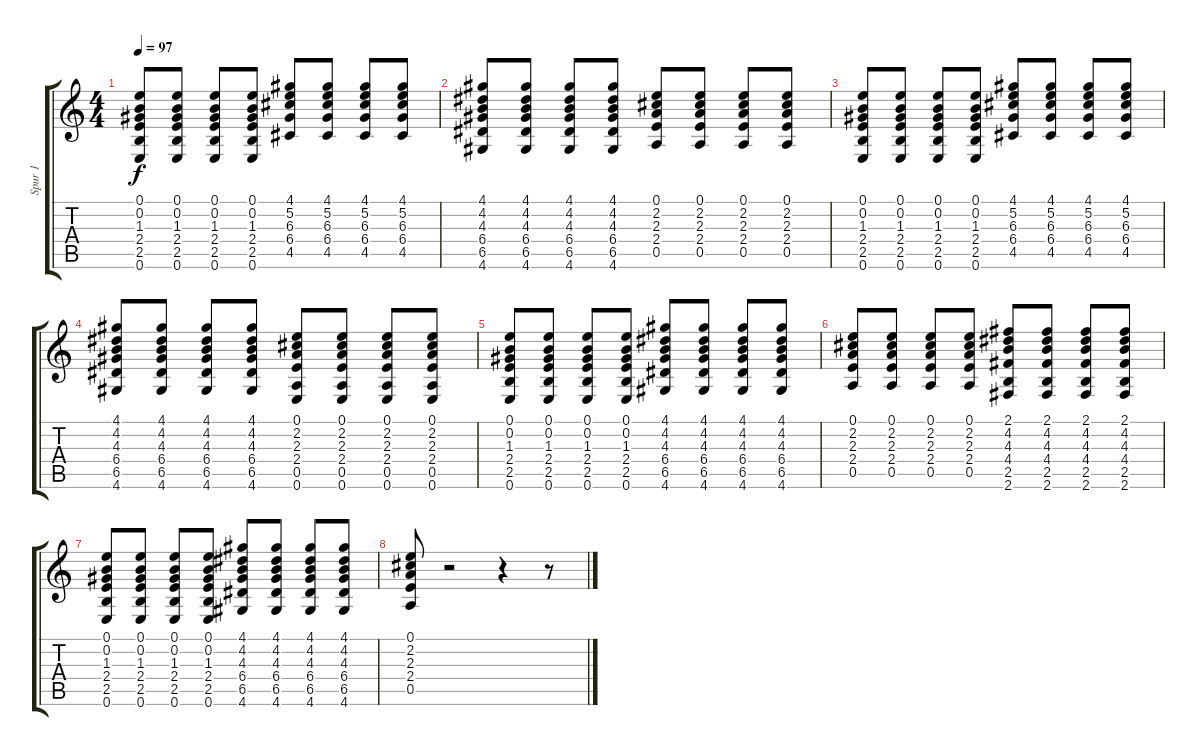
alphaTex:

\track ("Spur 1" "Spur 1") {instrument distortionguitar}
\staff {score tabs}
\tuning (E4 B3 G3 D3 A2 E2) {hide}
\ts (4 4)
\tempo 97
\clef g2
\ks c
(0.1 0.2 1.3 2.4 2.5 0.6).8{dy f} (0.1 0.2 1.3 2.4 2.5 0.6).8 (0.1 0.2 1.3 2.4 2.5 0.6).8 (0.1 0.2 1.3 2.4 2.5 0.6).8 (4.1 5.2 6.3 6.4 4.5).8 (4.1 5.2 6.3 6.4 4.5).8 (4.1 5.2 6.3 6.4 4.5).8 (4.1 5.2 6.3 6.4 4.5).8 |
(4.1 4.2 4.3 6.4 6.5 4.6).8 (4.1 4.2 4.3 6.4 6.5 4.6).8 (4.1 4.2 4.3 6.4 6.5 4.6).8 (4.1 4.2 4.3 6.4 6.5 4.6).8 (0.1 2.2 2.3 2.4 0.5).8 (0.1 2.2 2.3 2.4 0.5).8 (0.1 2.2 2.3 2.4 0.5).8 (0.1 2.2 2.3 2.4 0.5).8 |
(0.1 0.2 1.3 2.4 2.5 0.6).8 (0.1 0.2 1.3 2.4 2.5 0.6).8 (0.1 0.2 1.3 2.4 2.5 0.6).8 (0.1 0.2 1.3 2.4 2.5 0.6).8 (4.1 5.2 6.3 6.4 4.5).8 (4.1 5.2 6.3 6.4 4.5).8 (4.1 5.2 6.3 6.4 4.5).8 (4.1 5.2 6.3 6.4 4.5).8 |
(4.1 4.2 4.3 6.4 6.5 4.6).8 (4.1 4.2 4.3 6.4 6.5 4.6).8 (4.1 4.2 4.3 6.4 6.5 4.6).8 (4.1 4.2 4.3 6.4 6.5 4.6).8 (0.1 2.2 2.3 2.4 0.5 0.6).8 (0.1 2.2 2.3 2.4 0.5 0.6).8 (0.1 2.2 2.3 2.4 0.5 0.6).8 (0.1 2.2 2.3 2.4 0.5 0.6).8 |
(0.1 0.2 1.3 2.4 2.5 0.6).8 (0.1 0.2 1.3 2.4 2.5 0.6).8 (0.1 0.2 1.3 2.4 2.5 0.6).8 (0.1 0.2 1.3 2.4 2.5 0.6).8 (4.1 4.2 4.3 6.4 6.5 4.6).8 (4.1 4.2 4.3 6.4 6.5 4.6).8 (4.1 4.2 4.3 6.4 6.5 4.6).8 (4.1 4.2 4.3 6.4 6.5 4.6).8 |
(0.1 2.2 2.3 2.4 0.5).8 (0.1 2.2 2.3 2.4 0.5).8 (0.1 2.2 2.3 2.4 0.5).8 (0.1 2.2 2.3 2.4 0.5).8 (2.1 4.2 4.3 4.4 2.5 2.6).8 (2.1 4.2 4.3 4.4 2.5 2.6).8 (2.1 4.2 4.3 4.4 2.5 2.6).8 (2.1 4.2 4.3 4.4 2.5 2.6).8 |
(0.1 0.2 1.3 2.4 2.5 0.6).8 (0.1 0.2 1.3 2.4 2.5 0.6).8 (0.1 0.2 1.3 2.4 2.5 0.6).8 (0.1 0.2 1.3 2.4 2.5 0.6).8 (4.1 4.2 4.3 6.4 6.5 4.6).8 (4.1 4.2 4.3 6.4 6.5 4.6).8 (4.1 4.2 4.3 6.4 6.5 4.6).8 (4.1 4.2 4.3 6.4 6.5 4.6).8 |
(0.1 2.2 2.3 2.4 0.5).8 r.2 r.4 r.8
